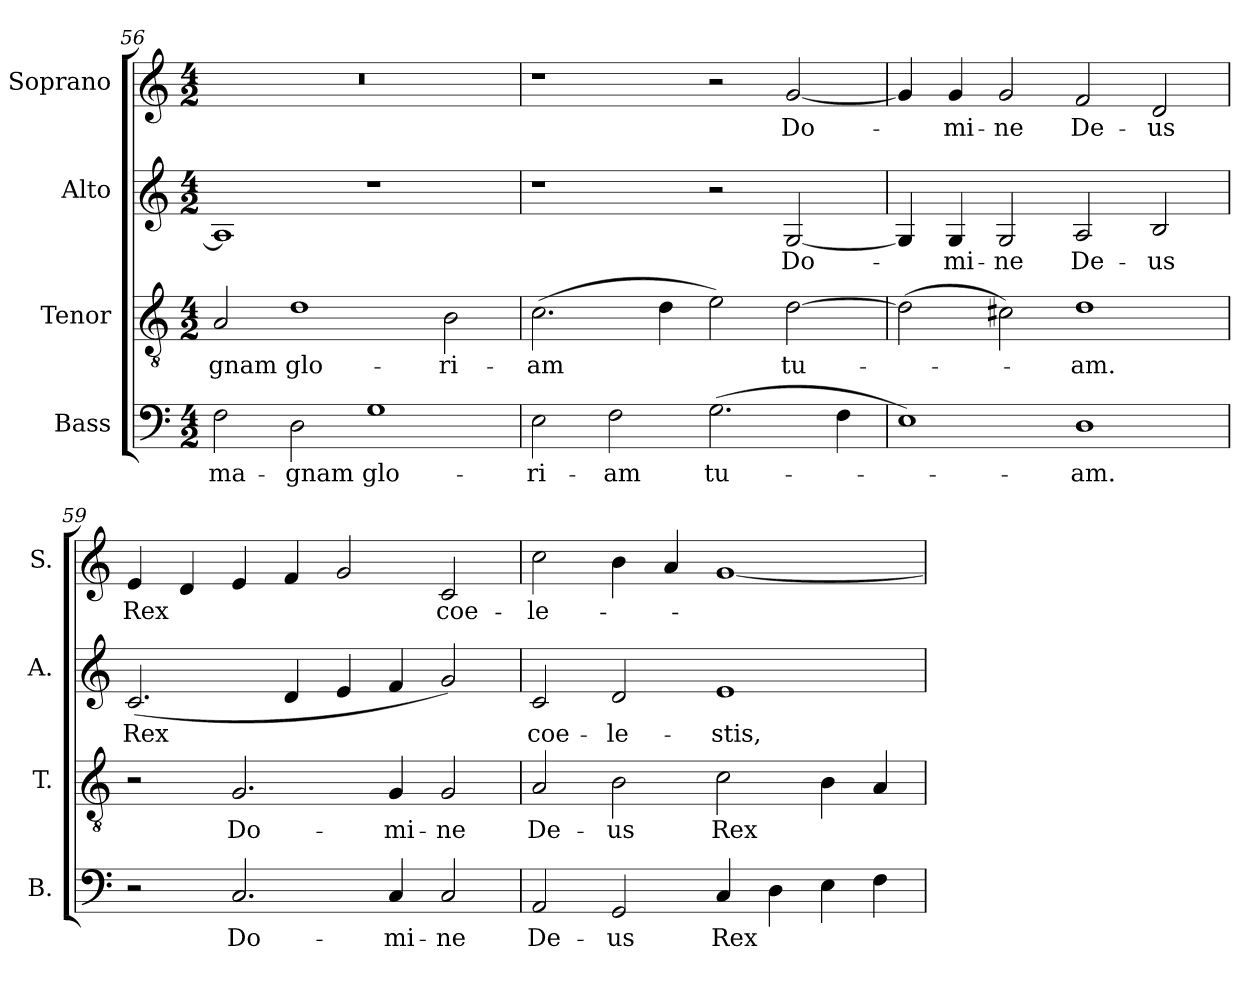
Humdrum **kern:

**kern	**text	**kern	**text	**kern	**text	**kern	**text
*part4	*part4	*part3	*part3	*part2	*part2	*part1	*part1
*staff4	*staff4	*staff3	*staff3	*staff2	*staff2	*staff1	*staff1
*I"Bass	*	*I"Tenor	*	*I"Alto	*	*I"Soprano	*
*I'B.	*	*I'T.	*	*I'A.	*	*I'S.	*
*clefF4	*	*clefGv2	*	*clefG2	*	*clefG2	*
*	*	*ITrd7c12	*	*	*	*	*
*k[]	*	*k[]	*	*k[]	*	*k[]	*
*C:	*	*C:	*	*C:	*	*C:	*
*M4/2	*	*M4/2	*	*M4/2	*	*M4/2	*
=56	=56	=56	=56	=56	=56	=56	=56
!	!LO:LY:b:color=#000000	!	!	!	!	!	!
!	!	!	!LO:LY:b:color=#000000	!	!	!LO:N:vis=1	!
2Fi\	ma-	2AAi/	-gnam	1Ai]	.	0r	.
!	!LO:LY:b:color=#000000	!	!	!	!	!	!
!	!	!	!LO:LY:b:color=#000000	!	!	!	!
2Di\	-gnam	1Di	glo-	.	.	.	.
!	!LO:LY:b:color=#000000	!	!	!	!	!	!
1Gi	glo-	.	.	1r	.	.	.
!	!	!	!LO:LY:b:color=#000000	!	!	!	!
.	.	2BBi\	-ri-	.	.	.	.
=57	=57	=57	=57	=57	=57	=57	=57
!	!LO:LY:b:color=#000000	!	!	!	!	!	!
!	!	!	!LO:LY:b:color=#000000	!	!	!	!
2Ei\	-ri-	(2.Ci\	-am	1r	.	1r	.
!	!LO:LY:b:color=#000000	!	!	!	!	!	!
2Fi\	-am	.	.	.	.	.	.
.	.	4Di\	.	.	.	.	.
!	!LO:LY:b:color=#000000	!	!	!	!	!	!
(2.Gi\	tu-	2Ei\)	.	2r	.	2r	.
!	!	!	!LO:LY:b:color=#000000	!	!	!	!
!	!	!	!	!	!LO:LY:b:color=#000000	!	!
!	!	!	!	!	!	!	!LO:LY:b:color=#000000
.	.	[2Di\	tu-	[2Gi/	Do-	[2gi/	Do-
4Fi\	.	.	.	.	.	.	.
=58	=58	=58	=58	=58	=58	=58	=58
1Ei)	.	(2Di\]	.	4Gi/]	.	4gi/]	.
!	!	!	!	!	!LO:LY:b:color=#000000	!	!
!	!	!	!	!	!	!	!LO:LY:b:color=#000000
.	.	.	.	4Gi/	-mi-	4gi/	-mi-
!	!	!	!	!	!LO:LY:b:color=#000000	!	!
!	!	!	!	!	!	!	!LO:LY:b:color=#000000
.	.	2C#Xi\)	.	2Gi/	-ne	2gi/	-ne
!	!LO:LY:b:color=#000000	!	!	!	!	!	!
!	!	!	!LO:LY:b:color=#000000	!	!	!	!
!	!	!	!	!	!LO:LY:b:color=#000000	!	!
!	!	!	!	!	!	!	!LO:LY:b:color=#000000
1Di	-am.	1Di	-am.	2Ai/	De-	2fi/	De-
!	!	!	!	!	!LO:LY:b:color=#000000	!	!
!	!	!	!	!	!	!	!LO:LY:b:color=#000000
.	.	.	.	2Bi/	-us	2di/	-us
=59	=59	=59	=59	=59	=59	=59	=59
!	!	!	!	!	!LO:LY:b:color=#000000	!	!
!	!	!	!	!	!	!	!LO:LY:b:color=#000000
2r	.	2r	.	(2.ci/	Rex	4ei/	Rex
.	.	.	.	.	.	4di/	.
!	!LO:LY:b:color=#000000	!	!	!	!	!	!
!	!	!	!LO:LY:b:color=#000000	!	!	!	!
2.Ci/	Do-	2.GGi/	Do-	.	.	4ei/	.
.	.	.	.	4di/	.	4fi/	.
.	.	.	.	4ei/	.	2gi/	.
!	!LO:LY:b:color=#000000	!	!	!	!	!	!
!	!	!	!LO:LY:b:color=#000000	!	!	!	!
4Ci/	-mi-	4GGi/	-mi-	4fi/	.	.	.
!	!LO:LY:b:color=#000000	!	!	!	!	!	!
!	!	!	!LO:LY:b:color=#000000	!	!	!	!
!	!	!	!	!	!	!	!LO:LY:b:color=#000000
2Ci/	-ne	2GGi/	-ne	2gi/)	.	2ci/	coe-
!!LO:LB:g=z
=60	=60	=60	=60	=60	=60	=60	=60
!	!LO:LY:b:color=#000000	!	!	!	!	!	!
!	!	!	!LO:LY:b:color=#000000	!	!	!	!
!	!	!	!	!	!LO:LY:b:color=#000000	!	!
!	!	!	!	!	!	!	!LO:LY:b:color=#000000
2AAi/	De-	2AAi/	De-	2ci/	coe-	2cci\	-le-
!	!LO:LY:b:color=#000000	!	!	!	!	!	!
!	!	!	!LO:LY:b:color=#000000	!	!	!	!
!	!	!	!	!	!LO:LY:b:color=#000000	!	!
2GGi/	-us	2BBi\	-us	2di/	-le-	4bi\	.
.	.	.	.	.	.	4ai/	.
!	!LO:LY:b:color=#000000	!	!	!	!	!	!
!	!	!	!LO:LY:b:color=#000000	!	!	!	!
!	!	!	!	!	!LO:LY:b:color=#000000	!	!
4Ci/	Rex	2Ci\	Rex	1ei	-stis,	[1gi	.
4Di\	.	.	.	.	.	.	.
4Ei\	.	4BBi\	.	.	.	.	.
4Fi\	.	4AAi/	.	.	.	.	.
=	=	=	=	=	=	=	=
*-	*-	*-	*-	*-	*-	*-	*-
